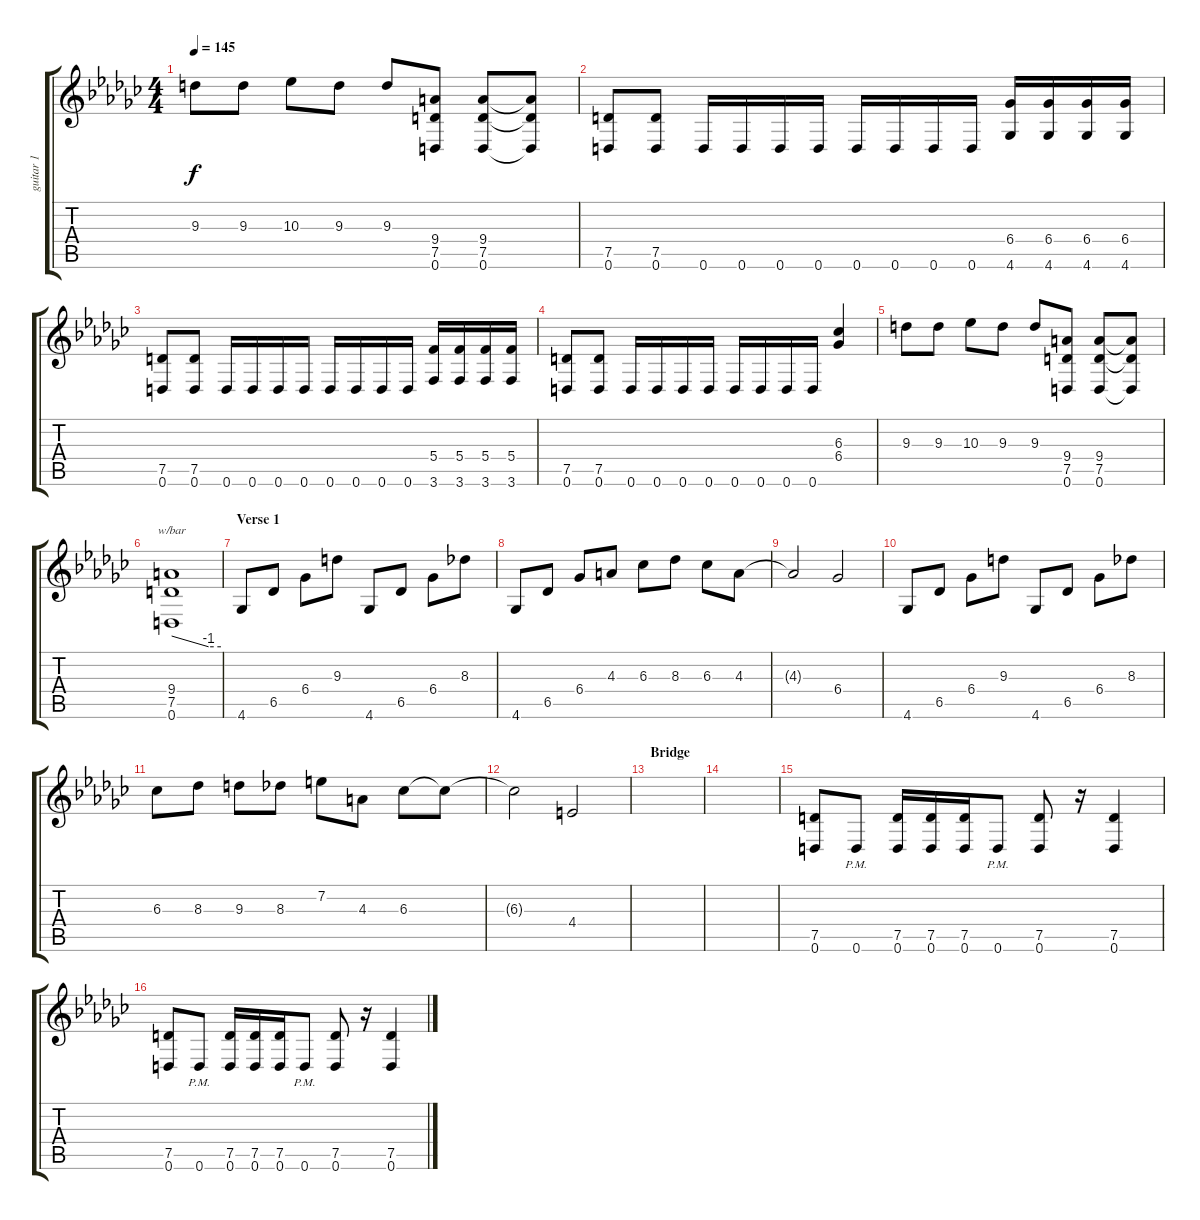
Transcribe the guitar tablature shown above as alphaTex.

\track ("guitar 1" "guitar 1") {instrument distortionguitar}
\staff {score tabs}
\tuning (D4 A3 F3 C3 G2 D2) {hide}
\ts (4 4)
\tempo 145
\clef g2
\ks gb
9.3.8{dy f} 9.3.8 10.3.8 9.3.8 9.3.8 (9.4 7.5 0.6).8 (9.4 7.5 0.6).8 (9.4{t} 7.5{t} 0.6{t}).8 |
(7.5 0.6).8 (7.5 0.6).8 0.6.16 0.6.16 0.6.16 0.6.16 0.6.16 0.6.16 0.6.16 0.6.16 (6.4 4.6).16 (6.4 4.6).16 (6.4 4.6).16 (6.4 4.6).16 |
(7.5 0.6).8 (7.5 0.6).8 0.6.16 0.6.16 0.6.16 0.6.16 0.6.16 0.6.16 0.6.16 0.6.16 (5.4 3.6).16 (5.4 3.6).16 (5.4 3.6).16 (5.4 3.6).16 |
(7.5 0.6).8 (7.5 0.6).8 0.6.16 0.6.16 0.6.16 0.6.16 0.6.16 0.6.16 0.6.16 0.6.16 (6.3 6.4).4 |
9.3.8 9.3.8 10.3.8 9.3.8 9.3.8 (9.4 7.5 0.6).8 (9.4 7.5 0.6).8 (9.4{t} 7.5{t} 0.6{t}).8 |
(9.4 7.5 0.6).1{tbe (custom default 0 0 45 -4 60 -4)} |
\section ("" "Verse 1")
4.6.8{instrument electricguitarclean} 6.5.8 6.4.8 9.3.8 4.6.8 6.5.8 6.4.8 8.3.8 |
4.6.8 6.5.8 6.4.8 4.3.8 6.3.8 8.3.8 6.3.8 4.3.8 |
4.3{t}.2 6.4.2 |
4.6.8{instrument electricguitarclean} 6.5.8 6.4.8 9.3.8 4.6.8 6.5.8 6.4.8 8.3.8 |
6.3.8 8.3.8 9.3.8 8.3.8 7.2.8 4.3.8 6.3.8 6.3{t}.8 |
6.3{t}.2 4.4.2 |
\section ("" "Bridge")
|
|
(7.5 0.6).8{instrument distortionguitar} 0.6{pm}.8 (7.5 0.6).16 (7.5 0.6).16 (7.5 0.6).16 0.6{pm}.8 (7.5 0.6).8 r.16 (7.5 0.6).4 |
(7.5 0.6).8{instrument distortionguitar} 0.6{pm}.8 (7.5 0.6).16 (7.5 0.6).16 (7.5 0.6).16 0.6{pm}.8 (7.5 0.6).8 r.16 (7.5 0.6).4
